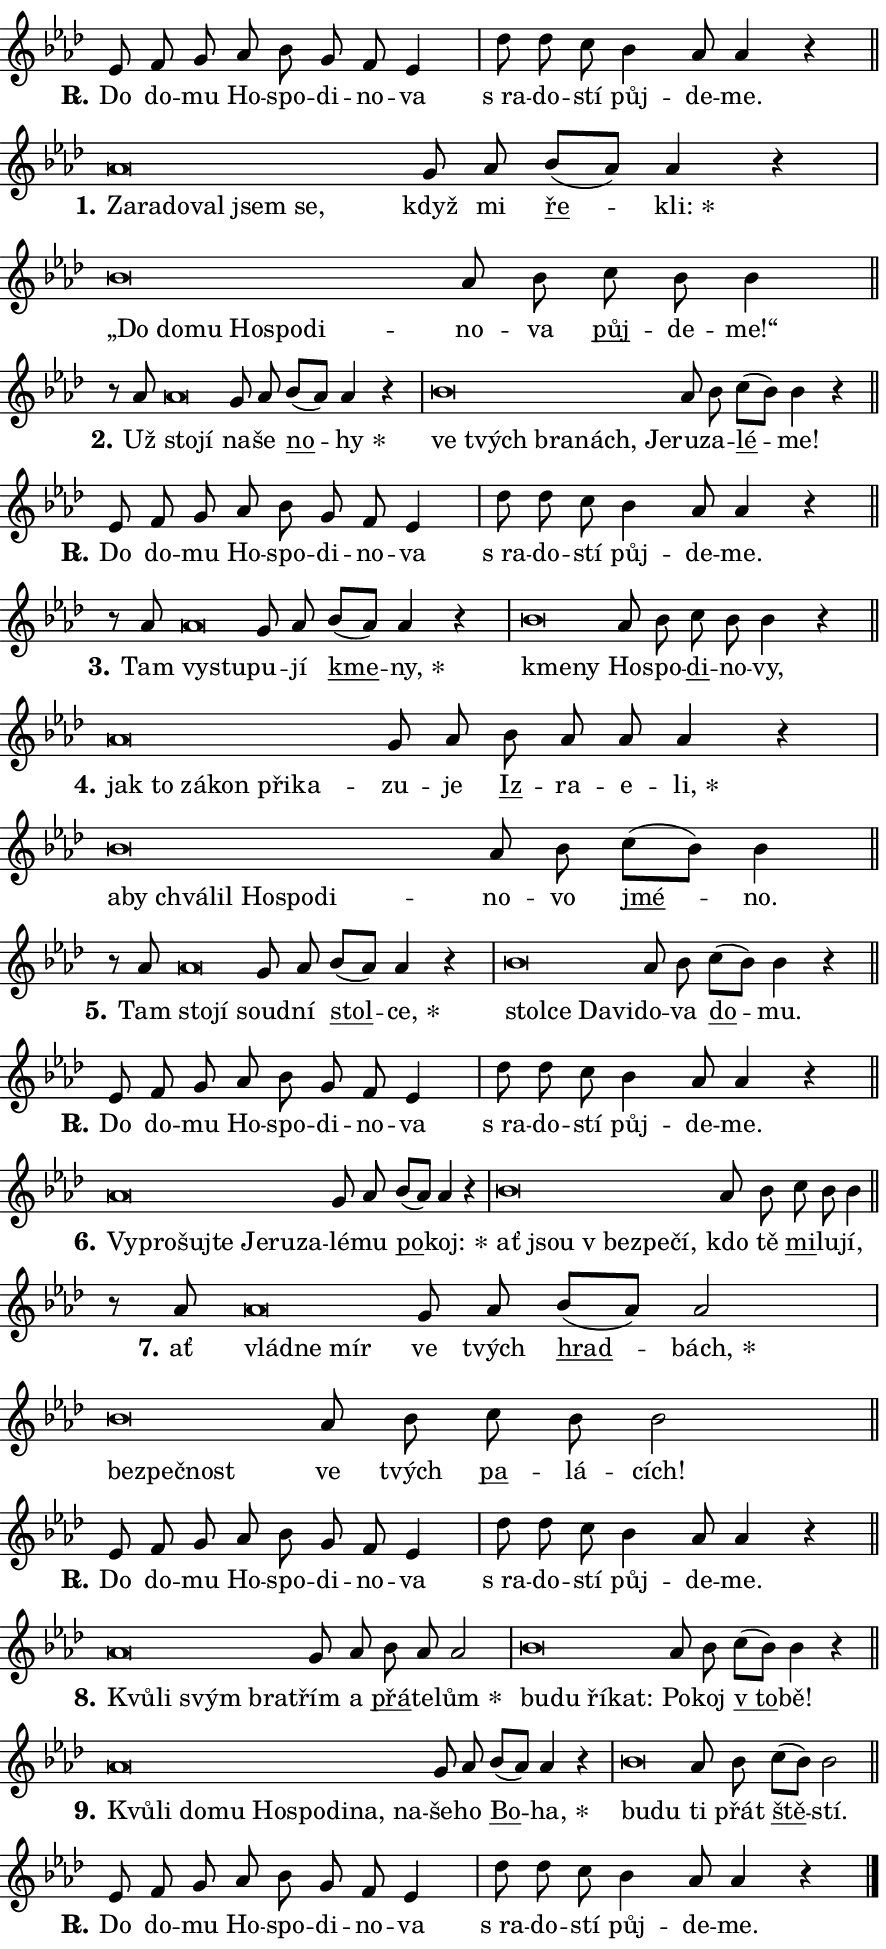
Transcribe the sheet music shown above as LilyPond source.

\version "2.24.0"
\header { tagline = "" }
\paper {
  indent = 0\cm
  top-margin = 0\cm
  right-margin = 0.13\cm % to fit lyric hyphens
  bottom-margin = 0\cm
  left-margin = 0\cm
  paper-width = 15\cm
  page-breaking = #ly:one-page-breaking
  system-system-spacing.basic-distance = #11
  score-system-spacing.basic-distance = #11
  ragged-last = ##f
}


%% Author: Thomas Morley
%% https://lists.gnu.org/archive/html/lilypond-user/2020-05/msg00002.html
#(define (line-position grob)
"Returns position of @var[grob} in current system:
   @code{'start}, if at first time-step
   @code{'end}, if at last time-step
   @code{'middle} otherwise
"
  (let* ((col (ly:item-get-column grob))
         (ln (ly:grob-object col 'left-neighbor))
         (rn (ly:grob-object col 'right-neighbor))
         (col-to-check-left (if (ly:grob? ln) ln col))
         (col-to-check-right (if (ly:grob? rn) rn col))
         (break-dir-left
           (and
             (ly:grob-property col-to-check-left 'non-musical #f)
             (ly:item-break-dir col-to-check-left)))
         (break-dir-right
           (and
             (ly:grob-property col-to-check-right 'non-musical #f)
             (ly:item-break-dir col-to-check-right))))
        (cond ((eqv? 1 break-dir-left) 'start)
              ((eqv? -1 break-dir-right) 'end)
              (else 'middle))))

#(define (tranparent-at-line-position vctor)
  (lambda (grob)
  "Relying on @code{line-position} select the relevant enry from @var{vctor}.
Used to determine transparency,"
    (case (line-position grob)
      ((end) (not (vector-ref vctor 0)))
      ((middle) (not (vector-ref vctor 1)))
      ((start) (not (vector-ref vctor 2))))))

noteHeadBreakVisibility =
#(define-music-function (break-visibility)(vector?)
"Makes @code{NoteHead}s transparent relying on @var{break-visibility}"
#{
  \override NoteHead.transparent =
    #(tranparent-at-line-position break-visibility)
#})

#(define delete-ledgers-for-transparent-note-heads
  (lambda (grob)
    "Reads whether a @code{NoteHead} is transparent.
If so this @code{NoteHead} is removed from @code{'note-heads} from
@var{grob}, which is supposed to be @code{LedgerLineSpanner}.
As a result ledgers are not printed for this @code{NoteHead}"
    (let* ((nhds-array (ly:grob-object grob 'note-heads))
           (nhds-list
             (if (ly:grob-array? nhds-array)
                 (ly:grob-array->list nhds-array)
                 '()))
           ;; Relies on the transparent-property being done before
           ;; Staff.LedgerLineSpanner.after-line-breaking is executed.
           ;; This is fragile ...
           (to-keep
             (remove
               (lambda (nhd)
                 (ly:grob-property nhd 'transparent #f))
               nhds-list)))
      ;; TODO find a better method to iterate over grob-arrays, similiar
      ;; to filter/remove etc for lists
      ;; For now rebuilt from scratch
      (set! (ly:grob-object grob 'note-heads)  '())
      (for-each
        (lambda (nhd)
          (ly:pointer-group-interface::add-grob grob 'note-heads nhd))
        to-keep))))

squashNotes = {
  \override NoteHead.X-extent = #'(-0.2 . 0.2)
  \override NoteHead.Y-extent = #'(-0.75 . 0)
  \override NoteHead.stencil =
    #(lambda (grob)
       (let ((pos (ly:grob-property grob 'staff-position)))
         (begin
           (if (< pos -7) (display "ERROR: Lower brevis then expected\n") (display ""))
           (if (<= pos -6) ly:text-interface::print ly:note-head::print))))
}
unSquashNotes = {
  \revert NoteHead.X-extent
  \revert NoteHead.Y-extent
  \revert NoteHead.stencil
}

hideNotes = \noteHeadBreakVisibility #begin-of-line-visible
unHideNotes = \noteHeadBreakVisibility #all-visible

% work-around for resetting accidentals
% https://lilypond.org/doc/v2.23/Documentation/notation/displaying-rhythms#unmetered-music
cadenzaMeasure = {
  \cadenzaOff
  \partial 1024 s1024
  \cadenzaOn
}

#(define-markup-command (accent layout props text) (markup?)
  "Underline accented syllable"
  (interpret-markup layout props
    #{\markup \override #'(offset . 4.3) \underline { #text }#}))

responsum = \markup \concat {
  "R" \hspace #-1.05 \path #0.1 #'((moveto 0 0.07) (lineto 0.9 0.8)) \hspace #0.05 "."
}

spaceSize = #0.6828661417322834 % exact space size for TeX Gyre Schola

\layout {
  \context {
    \Staff
    \remove "Time_signature_engraver"
    \override LedgerLineSpanner.after-line-breaking = #delete-ledgers-for-transparent-note-heads
  }
  \context {
    \Lyrics {
      \override LyricSpace.minimum-distance = \spaceSize
      \override LyricText.font-name = #"TeX Gyre Schola"
      \override LyricText.font-size = 1
      \override StanzaNumber.font-name = #"TeX Gyre Schola Bold"
      \override StanzaNumber.font-size = 1
    }
  }
  \context {
    \Score 
    \override NoteHead.text =
      #(lambda (grob) 
        (let ((pos (ly:grob-property grob 'staff-position)))
          #{\markup {
            \combine
              \halign #-0.55 \raise #(if (= pos -6) 0 0.5) \override #'(thickness . 2) \draw-line #'(3.2 . 0)
              \musicglyph "noteheads.sM1"
          }#}))
  }
}

% magnetic-lyrics.ily
%
%   written by
%     Jean Abou Samra <jean@abou-samra.fr>
%     Werner Lemberg <wl@gnu.org>
%
%   adapted by
%     Jiri Hon <jiri.hon@gmail.com>
%
% Version 2022-Apr-15

% https://www.mail-archive.com/lilypond-user@gnu.org/msg149350.html

#(define (Left_hyphen_pointer_engraver context)
   "Collect syllable-hyphen-syllable occurrences in lyrics and store
them in properties.  This engraver only looks to the left.  For
example, if the lyrics input is @code{foo -- bar}, it does the
following.

@itemize @bullet
@item
Set the @code{text} property of the @code{LyricHyphen} grob between
@q{foo} and @q{bar} to @code{foo}.

@item
Set the @code{left-hyphen} property of the @code{LyricText} grob with
text @q{foo} to the @code{LyricHyphen} grob between @q{foo} and
@q{bar}.
@end itemize

Use this auxiliary engraver in combination with the
@code{lyric-@/text::@/apply-@/magnetic-@/offset!} hook."
   (let ((hyphen #f)
         (text #f))
     (make-engraver
      (acknowledgers
       ((lyric-syllable-interface engraver grob source-engraver)
        (set! text grob)))
      (end-acknowledgers
       ((lyric-hyphen-interface engraver grob source-engraver)
        ;(when (not (grob::has-interface grob 'lyric-space-interface))
          (set! hyphen grob)));)
      ((stop-translation-timestep engraver)
       (when (and text hyphen)
         (ly:grob-set-object! text 'left-hyphen hyphen))
       (set! text #f)
       (set! hyphen #f)))))

#(define (lyric-text::apply-magnetic-offset! grob)
   "If the space between two syllables is less than the value in
property @code{LyricText@/.details@/.squash-threshold}, move the right
syllable to the left so that it gets concatenated with the left
syllable.

Use this function as a hook for
@code{LyricText@/.after-@/line-@/breaking} if the
@code{Left_@/hyphen_@/pointer_@/engraver} is active."
   (let ((hyphen (ly:grob-object grob 'left-hyphen #f)))
     (when hyphen
       (let ((left-text (ly:spanner-bound hyphen LEFT)))
         (when (grob::has-interface left-text 'lyric-syllable-interface)
           (let* ((common (ly:grob-common-refpoint grob left-text X))
                  (this-x-ext (ly:grob-extent grob common X))
                  (left-x-ext
                   (begin
                     ;; Trigger magnetism for left-text.
                     (ly:grob-property left-text 'after-line-breaking)
                     (ly:grob-extent left-text common X)))
                  ;; `delta` is the gap width between two syllables.
                  (delta (- (interval-start this-x-ext)
                            (interval-end left-x-ext)))
                  (details (ly:grob-property grob 'details))
                  (threshold (assoc-get 'squash-threshold details 0.2)))
             (when (< delta threshold)
               (let* (;; We have to manipulate the input text so that
                      ;; ligatures crossing syllable boundaries are not
                      ;; disabled.  For languages based on the Latin
                      ;; script this is essentially a beautification.
                      ;; However, for non-Western scripts it can be a
                      ;; necessity.
                      (lt (ly:grob-property left-text 'text))
                      (rt (ly:grob-property grob 'text))
                      (is-space (grob::has-interface hyphen 'lyric-space-interface))
                      (space (if is-space " " ""))
                      (extra-delta (if is-space spaceSize 0))
                      ;; Append new syllable.
                      (ltrt-space (if (and (string? lt) (string? rt))
                                (string-append lt space rt)
                                (make-concat-markup (list lt space rt))))
                      ;; Right-align `ltrt` to the right side.
                      (ltrt-space-markup (grob-interpret-markup
                               grob
                               (make-translate-markup
                                (cons (interval-length this-x-ext) 0)
                                (make-right-align-markup ltrt-space)))))
                 (begin
                   ;; Don't print `left-text`.
                   (ly:grob-set-property! left-text 'stencil #f)
                   ;; Set text and stencil (which holds all collected
                   ;; syllables so far) and shift it to the left.
                   (ly:grob-set-property! grob 'text ltrt-space)
                   (ly:grob-set-property! grob 'stencil ltrt-space-markup)
                   (ly:grob-translate-axis! grob (- (- delta extra-delta)) X))))))))))


#(define (lyric-hyphen::displace-bounds-first grob)
   ;; Make very sure this callback isn't triggered too early.
   (let ((left (ly:spanner-bound grob LEFT))
         (right (ly:spanner-bound grob RIGHT)))
     (ly:grob-property left 'after-line-breaking)
     (ly:grob-property right 'after-line-breaking)
     (ly:lyric-hyphen::print grob)))

squashThreshold = #0.4

\layout {
  \context {
    \Lyrics
    \consists #Left_hyphen_pointer_engraver
    \override LyricText.after-line-breaking =
      #lyric-text::apply-magnetic-offset!
    \override LyricHyphen.stencil = #lyric-hyphen::displace-bounds-first
    \override LyricText.details.squash-threshold = \squashThreshold
    \override LyricHyphen.minimum-distance = 0
    \override LyricHyphen.minimum-length = \squashThreshold
  }
}

squashText = \override LyricText.details.squash-threshold = 9999
unSquashText = \override LyricText.details.squash-threshold = \squashThreshold

leftText = \override LyricText.self-alignment-X = #LEFT
unLeftText = \revert LyricText.self-alignment-X

starOffset = #(lambda (grob) 
                (let ((x_offset (ly:self-alignment-interface::aligned-on-x-parent grob)))
                  (if (= x_offset 0) 0 (+ x_offset 1.2))))

star = #(define-music-function (syllable)(string?)
"Append star separator at the end of a syllable"
#{
  \once \override LyricText.X-offset = #starOffset
  \lyricmode { \markup {
    #syllable
    \override #'((font-name . "TeX Gyre Schola Bold")) \hspace #0.2 \lower #0.65 \larger "*"
  } }
#})

starAccent = #(define-music-function (syllable)(string?)
"Append star separator at the end of a syllable and make accent"
#{
  \once \override LyricText.X-offset = #starOffset
  \lyricmode { \markup {
    \accent #syllable
    \override #'((font-name . "TeX Gyre Schola Bold")) \hspace #0.2 \lower #0.65 \larger "*"
  } }
#})

breath = #(define-music-function (syllable)(string?)
"Append breathing indicator at the end of a syllable"
#{
  \lyricmode { \markup { #syllable "+" } }
#})

optionalBreath = #(define-music-function (syllable)(string?)
"Append optional breathing indicator at the end of a syllable"
#{
  \lyricmode { \markup { #syllable "(+)" } }
#})


\score {
    <<
        \new Voice = "melody" { \cadenzaOn \key as \major \relative { es'8 f g as bes g f es4 \cadenzaMeasure \bar "|" des'8 des c \bar "" bes4 as8 as4 r \cadenzaMeasure \bar "||" \break } }
        \new Lyrics \lyricsto "melody" { \lyricmode { \set stanza = \responsum
Do do -- mu Ho -- spo -- di -- no -- va "s ra" -- do -- stí půj -- de -- me. } }
    >>
    \layout {}
}

\score {
    <<
        \new Voice = "melody" { \cadenzaOn \key as \major \relative { \squashNotes as'\breve*1/16 \hideNotes \breve*1/16 \bar "" \breve*1/16 \bar "" \breve*1/16 \bar "" \breve*1/16 \breve*1/16 \bar "" \unHideNotes \unSquashNotes g8 as \bar "" bes[( as)] as4 r \cadenzaMeasure \bar "|" \squashNotes bes\breve*1/16 \hideNotes \breve*1/16 \bar "" \breve*1/16 \bar "" \breve*1/16 \bar "" \breve*1/16 \breve*1/16 \bar "" \unHideNotes \unSquashNotes as8 bes \bar "" c bes bes4 \cadenzaMeasure \bar "||" \break } }
        \new Lyrics \lyricsto "melody" { \lyricmode { \set stanza = "1."
\leftText Za -- \squashText ra -- do -- val jsem se, \unLeftText \unSquashText když mi \markup \accent ře -- \star kli: \leftText „Do \squashText do -- mu Ho -- spo -- di -- \unLeftText \unSquashText no -- va \markup \accent půj -- de -- me!“ } }
    >>
    \layout {}
}

\score {
    <<
        \new Voice = "melody" { \cadenzaOn \key as \major \relative { r8 as' \squashNotes as\breve*1/16 \hideNotes \breve*1/16 \bar "" \unHideNotes \unSquashNotes g8 as \bar "" bes[( as)] as4 r \cadenzaMeasure \bar "|" \squashNotes bes\breve*1/16 \hideNotes \breve*1/16 \bar "" \breve*1/16 \bar "" \breve*1/16 \breve*1/16 \bar "" \unHideNotes \unSquashNotes as8 bes \bar "" c[( bes)] bes4 r \cadenzaMeasure \bar "||" \break } }
        \new Lyrics \lyricsto "melody" { \lyricmode { \set stanza = "2."
Už \leftText sto -- \squashText jí \unLeftText \unSquashText na -- še \markup \accent no -- \star hy \leftText ve \squashText tvých bra -- nách, Je -- \unLeftText \unSquashText ru -- za -- \markup \accent lé -- me! } }
    >>
    \layout {}
}

\score {
    <<
        \new Voice = "melody" { \cadenzaOn \key as \major \relative { es'8 f g as bes g f es4 \cadenzaMeasure \bar "|" des'8 des c \bar "" bes4 as8 as4 r \cadenzaMeasure \bar "||" \break } }
        \new Lyrics \lyricsto "melody" { \lyricmode { \set stanza = \responsum
Do do -- mu Ho -- spo -- di -- no -- va "s ra" -- do -- stí půj -- de -- me. } }
    >>
    \layout {}
}

\score {
    <<
        \new Voice = "melody" { \cadenzaOn \key as \major \relative { r8 as' \squashNotes as\breve*1/16 \hideNotes \breve*1/16 \bar "" \unHideNotes \unSquashNotes g8 as \bar "" bes[( as)] as4 r \cadenzaMeasure \bar "|" \squashNotes bes\breve*1/16 \hideNotes \breve*1/16 \bar "" \unHideNotes \unSquashNotes as8 bes \bar "" c bes bes4 r \cadenzaMeasure \bar "||" \break } }
        \new Lyrics \lyricsto "melody" { \lyricmode { \set stanza = "3."
Tam \leftText vy -- \squashText stu -- \unLeftText \unSquashText pu -- jí \markup \accent kme -- \star ny, \leftText kme -- \squashText ny \unLeftText \unSquashText Ho -- spo -- \markup \accent di -- no -- vy, } }
    >>
    \layout {}
}

\score {
    <<
        \new Voice = "melody" { \cadenzaOn \key as \major \relative { \squashNotes as'\breve*1/16 \hideNotes \breve*1/16 \bar "" \breve*1/16 \bar "" \breve*1/16 \bar "" \breve*1/16 \breve*1/16 \bar "" \unHideNotes \unSquashNotes g8 as \bar "" bes as as as4 r \cadenzaMeasure \bar "|" \squashNotes bes\breve*1/16 \hideNotes \breve*1/16 \bar "" \breve*1/16 \bar "" \breve*1/16 \bar "" \breve*1/16 \bar "" \breve*1/16 \breve*1/16 \bar "" \unHideNotes \unSquashNotes as8 bes \bar "" c[( bes)] bes4 \cadenzaMeasure \bar "||" \break } }
        \new Lyrics \lyricsto "melody" { \lyricmode { \set stanza = "4."
\leftText jak \squashText to zá -- kon při -- ka -- \unLeftText \unSquashText zu -- je \markup \accent Iz -- ra -- e -- \star li, \leftText a -- \squashText by chvá -- lil Ho -- spo -- di -- \unLeftText \unSquashText no -- vo \markup \accent jmé -- no. } }
    >>
    \layout {}
}

\score {
    <<
        \new Voice = "melody" { \cadenzaOn \key as \major \relative { r8 as' \squashNotes as\breve*1/16 \hideNotes \breve*1/16 \bar "" \unHideNotes \unSquashNotes g8 as \bar "" bes[( as)] as4 r \cadenzaMeasure \bar "|" \squashNotes bes\breve*1/16 \hideNotes \breve*1/16 \bar "" \breve*1/16 \breve*1/16 \bar "" \unHideNotes \unSquashNotes as8 bes \bar "" c[( bes)] bes4 r \cadenzaMeasure \bar "||" \break } }
        \new Lyrics \lyricsto "melody" { \lyricmode { \set stanza = "5."
Tam \leftText sto -- \squashText jí \unLeftText \unSquashText soud -- ní \markup \accent stol -- \star ce, \leftText stol -- \squashText ce Da -- vi -- \unLeftText \unSquashText do -- va \markup \accent do -- mu. } }
    >>
    \layout {}
}

\score {
    <<
        \new Voice = "melody" { \cadenzaOn \key as \major \relative { es'8 f g as bes g f es4 \cadenzaMeasure \bar "|" des'8 des c \bar "" bes4 as8 as4 r \cadenzaMeasure \bar "||" \break } }
        \new Lyrics \lyricsto "melody" { \lyricmode { \set stanza = \responsum
Do do -- mu Ho -- spo -- di -- no -- va "s ra" -- do -- stí půj -- de -- me. } }
    >>
    \layout {}
}

\score {
    <<
        \new Voice = "melody" { \cadenzaOn \key as \major \relative { \squashNotes as'\breve*1/16 \hideNotes \breve*1/16 \bar "" \breve*1/16 \bar "" \breve*1/16 \bar "" \breve*1/16 \bar "" \breve*1/16 \breve*1/16 \bar "" \unHideNotes \unSquashNotes g8 as \bar "" bes[( as)] as4 r \cadenzaMeasure \bar "|" \squashNotes bes\breve*1/16 \hideNotes \breve*1/16 \bar "" \breve*1/16 \bar "" \breve*1/16 \breve*1/16 \bar "" \unHideNotes \unSquashNotes as8 bes \bar "" c bes bes4 \cadenzaMeasure \bar "||" \break } }
        \new Lyrics \lyricsto "melody" { \lyricmode { \set stanza = "6."
\leftText Vy -- \squashText pro -- šuj -- te Je -- ru -- za -- \unLeftText \unSquashText lé -- mu \markup \accent po -- \star koj: \leftText ať \squashText jsou "v bez" -- pe -- čí, \unLeftText \unSquashText kdo tě \markup \accent mi -- lu -- jí, } }
    >>
    \layout {}
}

\score {
    <<
        \new Voice = "melody" { \cadenzaOn \key as \major \relative { r8 as' \squashNotes as\breve*1/16 \hideNotes \breve*1/16 \breve*1/16 \bar "" \unHideNotes \unSquashNotes g8 as \bar "" bes[( as)] as2 \cadenzaMeasure \bar "|" \squashNotes bes\breve*1/16 \hideNotes \breve*1/16 \breve*1/16 \bar "" \unHideNotes \unSquashNotes as8 bes \bar "" c bes bes2 \cadenzaMeasure \bar "||" \break } }
        \new Lyrics \lyricsto "melody" { \lyricmode { \set stanza = "7."
ať \leftText vlád -- \squashText ne mír \unLeftText \unSquashText ve tvých \markup \accent hrad -- \star bách, \leftText bez -- \squashText peč -- nost \unLeftText \unSquashText ve tvých \markup \accent pa -- lá -- cích! } }
    >>
    \layout {}
}

\score {
    <<
        \new Voice = "melody" { \cadenzaOn \key as \major \relative { es'8 f g as bes g f es4 \cadenzaMeasure \bar "|" des'8 des c \bar "" bes4 as8 as4 r \cadenzaMeasure \bar "||" \break } }
        \new Lyrics \lyricsto "melody" { \lyricmode { \set stanza = \responsum
Do do -- mu Ho -- spo -- di -- no -- va "s ra" -- do -- stí půj -- de -- me. } }
    >>
    \layout {}
}

\score {
    <<
        \new Voice = "melody" { \cadenzaOn \key as \major \relative { \squashNotes as'\breve*1/16 \hideNotes \breve*1/16 \bar "" \breve*1/16 \breve*1/16 \bar "" \unHideNotes \unSquashNotes g8 as \bar "" bes as as2 \cadenzaMeasure \bar "|" \squashNotes bes\breve*1/16 \hideNotes \breve*1/16 \bar "" \breve*1/16 \breve*1/16 \bar "" \unHideNotes \unSquashNotes as8 bes \bar "" c[( bes)] bes4 r \cadenzaMeasure \bar "||" \break } }
        \new Lyrics \lyricsto "melody" { \lyricmode { \set stanza = "8."
\leftText Kvů -- \squashText li svým bra -- \unLeftText \unSquashText třím a \markup \accent přá -- te -- \star lům \leftText bu -- \squashText du ří -- kat: \unLeftText \unSquashText Po -- koj \markup \accent "v to" -- bě! } }
    >>
    \layout {}
}

\score {
    <<
        \new Voice = "melody" { \cadenzaOn \key as \major \relative { \squashNotes as'\breve*1/16 \hideNotes \breve*1/16 \bar "" \breve*1/16 \bar "" \breve*1/16 \bar "" \breve*1/16 \bar "" \breve*1/16 \bar "" \breve*1/16 \bar "" \breve*1/16 \breve*1/16 \bar "" \unHideNotes \unSquashNotes g8 as \bar "" bes[( as)] as4 r \cadenzaMeasure \bar "|" \squashNotes bes\breve*1/16 \hideNotes \breve*1/16 \bar "" \unHideNotes \unSquashNotes as8 bes \bar "" c[( bes)] bes2 \cadenzaMeasure \bar "||" \break } }
        \new Lyrics \lyricsto "melody" { \lyricmode { \set stanza = "9."
\leftText Kvů -- \squashText li do -- mu Ho -- spo -- di -- na, na -- \unLeftText \unSquashText še -- ho \markup \accent Bo -- \star ha, \leftText bu -- \squashText du \unLeftText \unSquashText ti přát \markup \accent ště -- stí. } }
    >>
    \layout {}
}

\score {
    <<
        \new Voice = "melody" { \cadenzaOn \key as \major \relative { es'8 f g as bes g f es4 \cadenzaMeasure \bar "|" des'8 des c \bar "" bes4 as8 as4 r \cadenzaMeasure \bar "||" \break } \bar "|." }
        \new Lyrics \lyricsto "melody" { \lyricmode { \set stanza = \responsum
Do do -- mu Ho -- spo -- di -- no -- va "s ra" -- do -- stí půj -- de -- me. } }
    >>
    \layout {}
}
